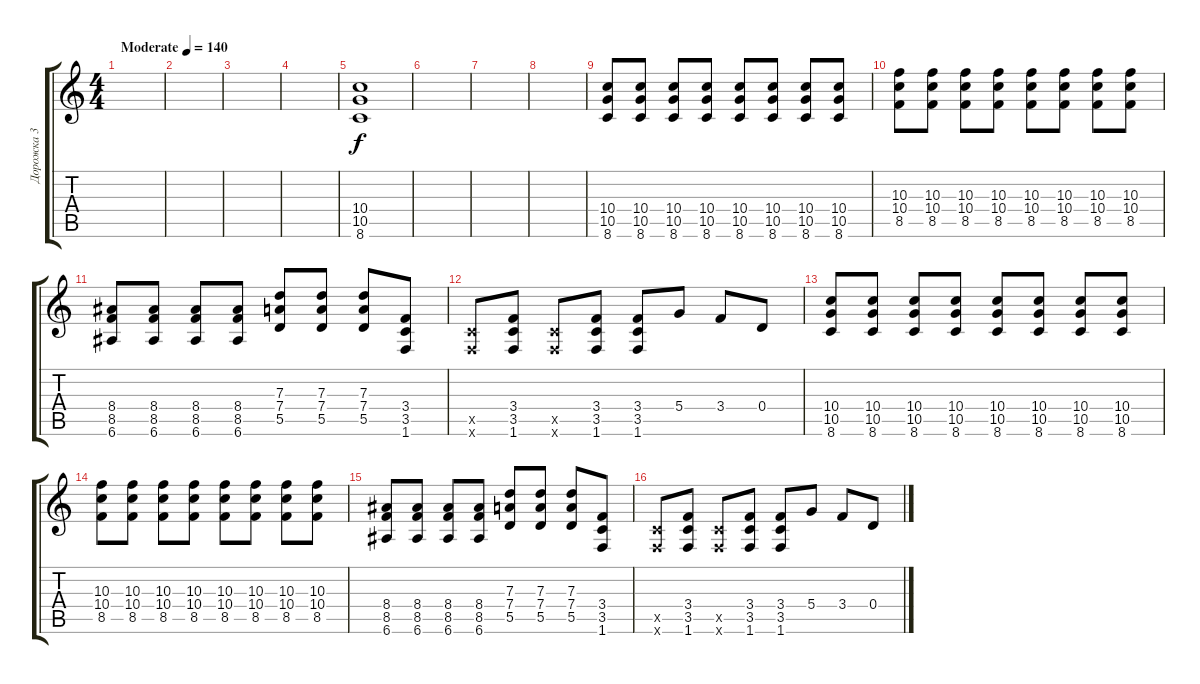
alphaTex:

\track ("Дорожка 3" "Дорожка 3") {instrument distortionguitar}
\staff {score tabs}
\tuning (E4 B3 G3 D3 A2 E2) {hide}
\ts (4 4)
\tempo (140 "Moderate")
\clef g2
\ks c
|
|
|
|
(10.4 10.5 8.6).1 |
|
|
|
(10.4 10.5 8.6).8 (10.4 10.5 8.6).8 (10.4 10.5 8.6).8 (10.4 10.5 8.6).8 (10.4 10.5 8.6).8 (10.4 10.5 8.6).8 (10.4 10.5 8.6).8 (10.4 10.5 8.6).8 |
(10.3 10.4 8.5).8 (10.3 10.4 8.5).8 (10.3 10.4 8.5).8 (10.3 10.4 8.5).8 (10.3 10.4 8.5).8 (10.3 10.4 8.5).8 (10.3 10.4 8.5).8 (10.3 10.4 8.5).8 |
(8.4 8.5 6.6).8 (8.4 8.5 6.6).8 (8.4 8.5 6.6).8 (8.4 8.5 6.6).8 (7.3 7.4 5.5).8 (7.3 7.4 5.5).8 (7.3 7.4 5.5).8 (3.4 3.5 1.6).8 |
(3.5{x} 1.6{x}).8 (3.4 3.5 1.6).8 (3.5{x} 1.6{x}).8 (3.4 3.5 1.6).8 (3.4 3.5 1.6).8 5.4.8 3.4.8 0.4.8 |
(10.4 10.5 8.6).8 (10.4 10.5 8.6).8 (10.4 10.5 8.6).8 (10.4 10.5 8.6).8 (10.4 10.5 8.6).8 (10.4 10.5 8.6).8 (10.4 10.5 8.6).8 (10.4 10.5 8.6).8 |
(10.3 10.4 8.5).8 (10.3 10.4 8.5).8 (10.3 10.4 8.5).8 (10.3 10.4 8.5).8 (10.3 10.4 8.5).8 (10.3 10.4 8.5).8 (10.3 10.4 8.5).8 (10.3 10.4 8.5).8 |
(8.4 8.5 6.6).8 (8.4 8.5 6.6).8 (8.4 8.5 6.6).8 (8.4 8.5 6.6).8 (7.3 7.4 5.5).8 (7.3 7.4 5.5).8 (7.3 7.4 5.5).8 (3.4 3.5 1.6).8 |
(3.5{x} 1.6{x}).8 (3.4 3.5 1.6).8 (3.5{x} 1.6{x}).8 (3.4 3.5 1.6).8 (3.4 3.5 1.6).8 5.4.8 3.4.8 0.4.8
